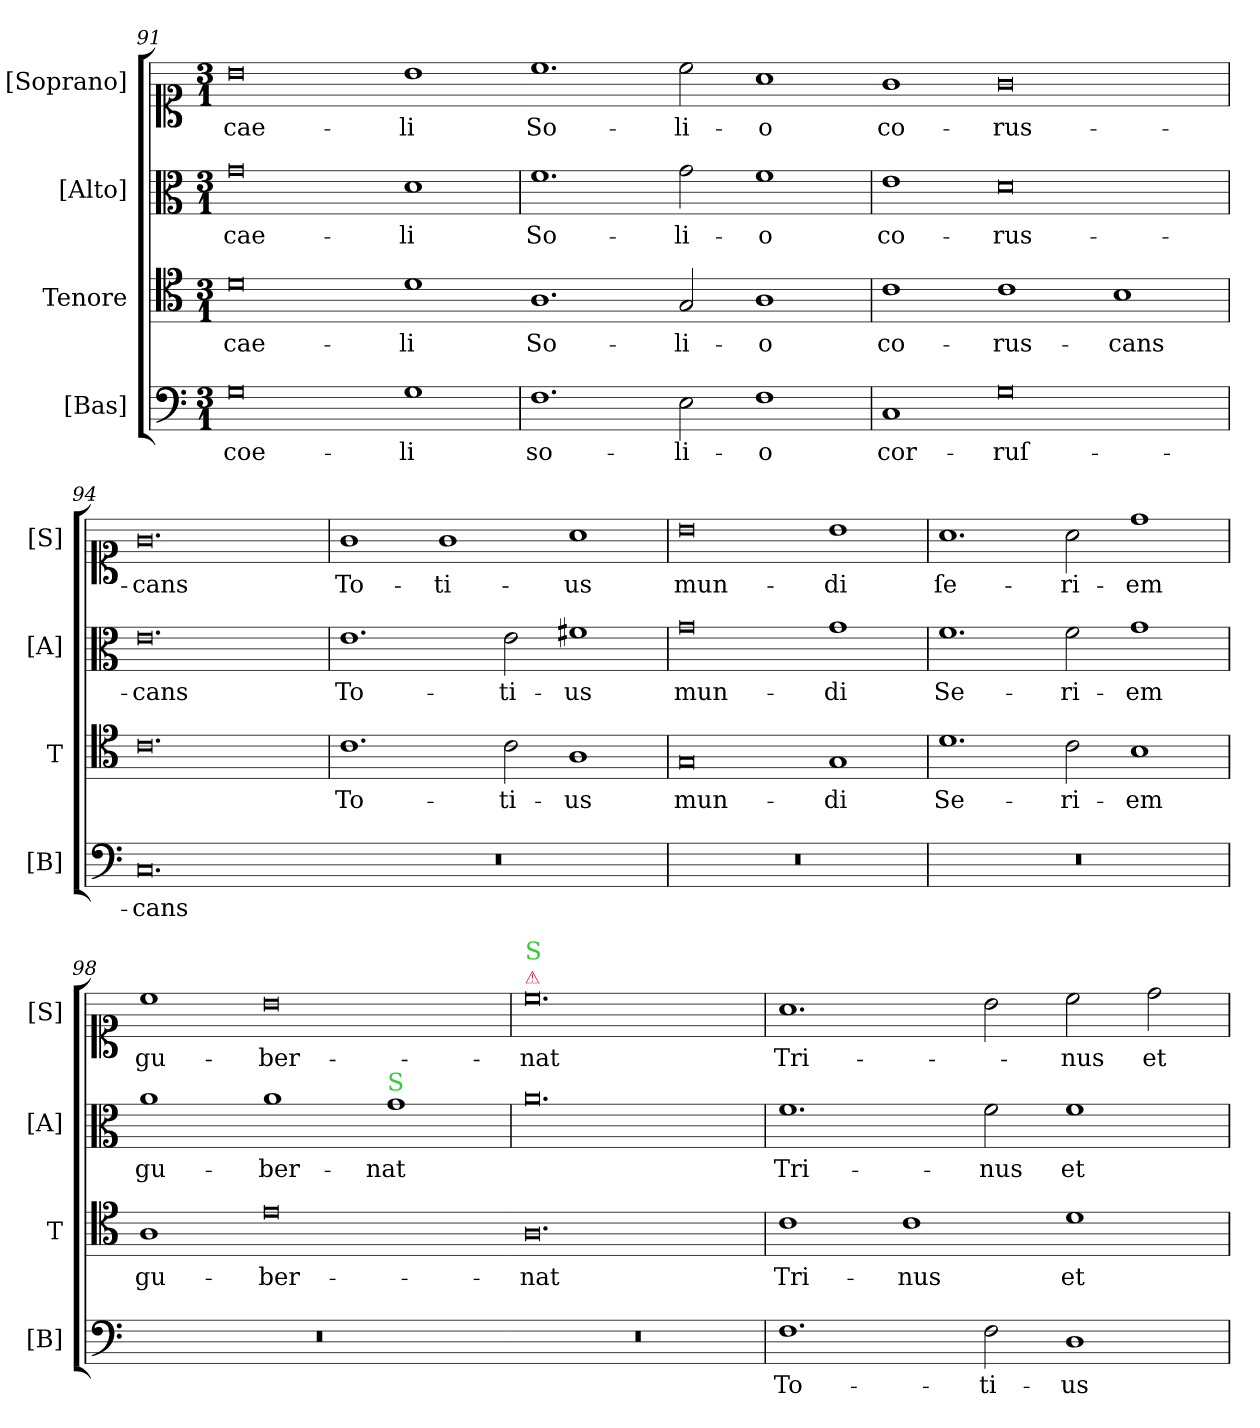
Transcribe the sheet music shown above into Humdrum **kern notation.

**kern	**text	**kern	**text	**kern	**text	**kern	**text
*part4	*part4	*part3	*part3	*part2	*part2	*part1	*part1
*staff4	*staff4	*staff3	*staff3	*staff2	*staff2	*staff1	*staff1
*I"[Bas]	*	*I"Tenore	*	*I"[Alto]	*	*I"[Soprano]	*
*I'[B]	*	*I'T	*	*I'[A]	*	*I'[S]	*
*clefF4	*	*clefC4	*	*clefC3	*	*clefC1	*
*k[]	*	*k[]	*	*k[]	*	*k[]	*
*G:mix	*	*G:mix	*	*G:mix	*	*G:mix	*
*M3/1	*	*M3/1	*	*M3/1	*	*M3/1	*
=91	=91	=91	=91	=91	=91	=91	=91
0G	coe-	0d	cae-	0g	cae-	0b	cae-
1G	-li	1d	-li	1d	-li	1b	-li
=92	=92-	=92-	=92-	=92	=92-	=92-	=92-
1.F	so-	1.A	So-	1.f	So-	1.cc	So-
2E\	-li-	2G/	-li-	2g\	-li-	2cc\	-li-
1F	-o	1A	-o	1f	-o	1a	-o
=93	=93-	=93	=93-	=93	=93-	=93-	=93-
1C	cor-	1c	co-	1e	co-	1g	co-
0G	-ruſ-	1c	-rus-	0d	-rus-	0g	-rus-
.	.	1B	-cans	.	.	.	.
=94	=94	=94	=94	=94	=94	=94	=94
0.C	-cans	0.c	.	0.e	-cans	0.g	-cans
=95-	=95	=95	=95	=95	=95	=95	=95
0.r	.	1.c	To-	1.e	To-	1g	To-
.	.	.	.	.	.	1g	-ti-
.	.	2c\	-ti-	2e\	-ti-	.	.
.	.	1A	-us	1f#X	-us	1a	-us
=96	=96	=96	=96	=96	=96	=96	=96
0.r	.	0G	mun-	0g	mun-	0b	mun-
.	.	1G	-di	1g	-di	1b	-di
=97	=97	=97	=97	=97	=97	=97	=97
0.r	.	1.d	Se-	1.f	Se-	1.a	ſe-
.	.	2c\	-ri-	2f\	-ri-	2a\	-ri-
.	.	1B	-em	1g	-em	1dd	-em
=98	=98	=98	=98	=98	=98	=98	=98
0.r	.	1A	gu-	1a	gu-	1cc	gu-
.	.	0e	-ber-	1a	-ber-	0b	-ber-
!	!	!	!	!LO:TX:a:color=limegreen:t=S	!	!	!
.	.	.	.	1g	-nat	.	.
=99	=99	=99-	=99	=99	=99	=99	=99
!	!	!	!	!	!	!LO:TX:a:color=crimson:t=⚠	!
!	!	!	!	!	!	!LO:TX:a:color=limegreen:t=S	!
0.r	.	0.A	-nat	0.a	.	0.cc	-nat
=100	=100	=100	=100	=100	=100	=100	=100
1.F	To-	1c	Tri-	1.f	Tri-	1.a	Tri-
.	.	1c	-nus	.	.	.	.
2F\	-ti-	.	.	2f\	-nus	2b\	.
1D	-us	1d	et	1f	et	2cc\	-nus
.	.	.	.	.	.	2dd\	et
=	=	=	=	=	=	=	=
*-	*-	*-	*-	*-	*-	*-	*-
